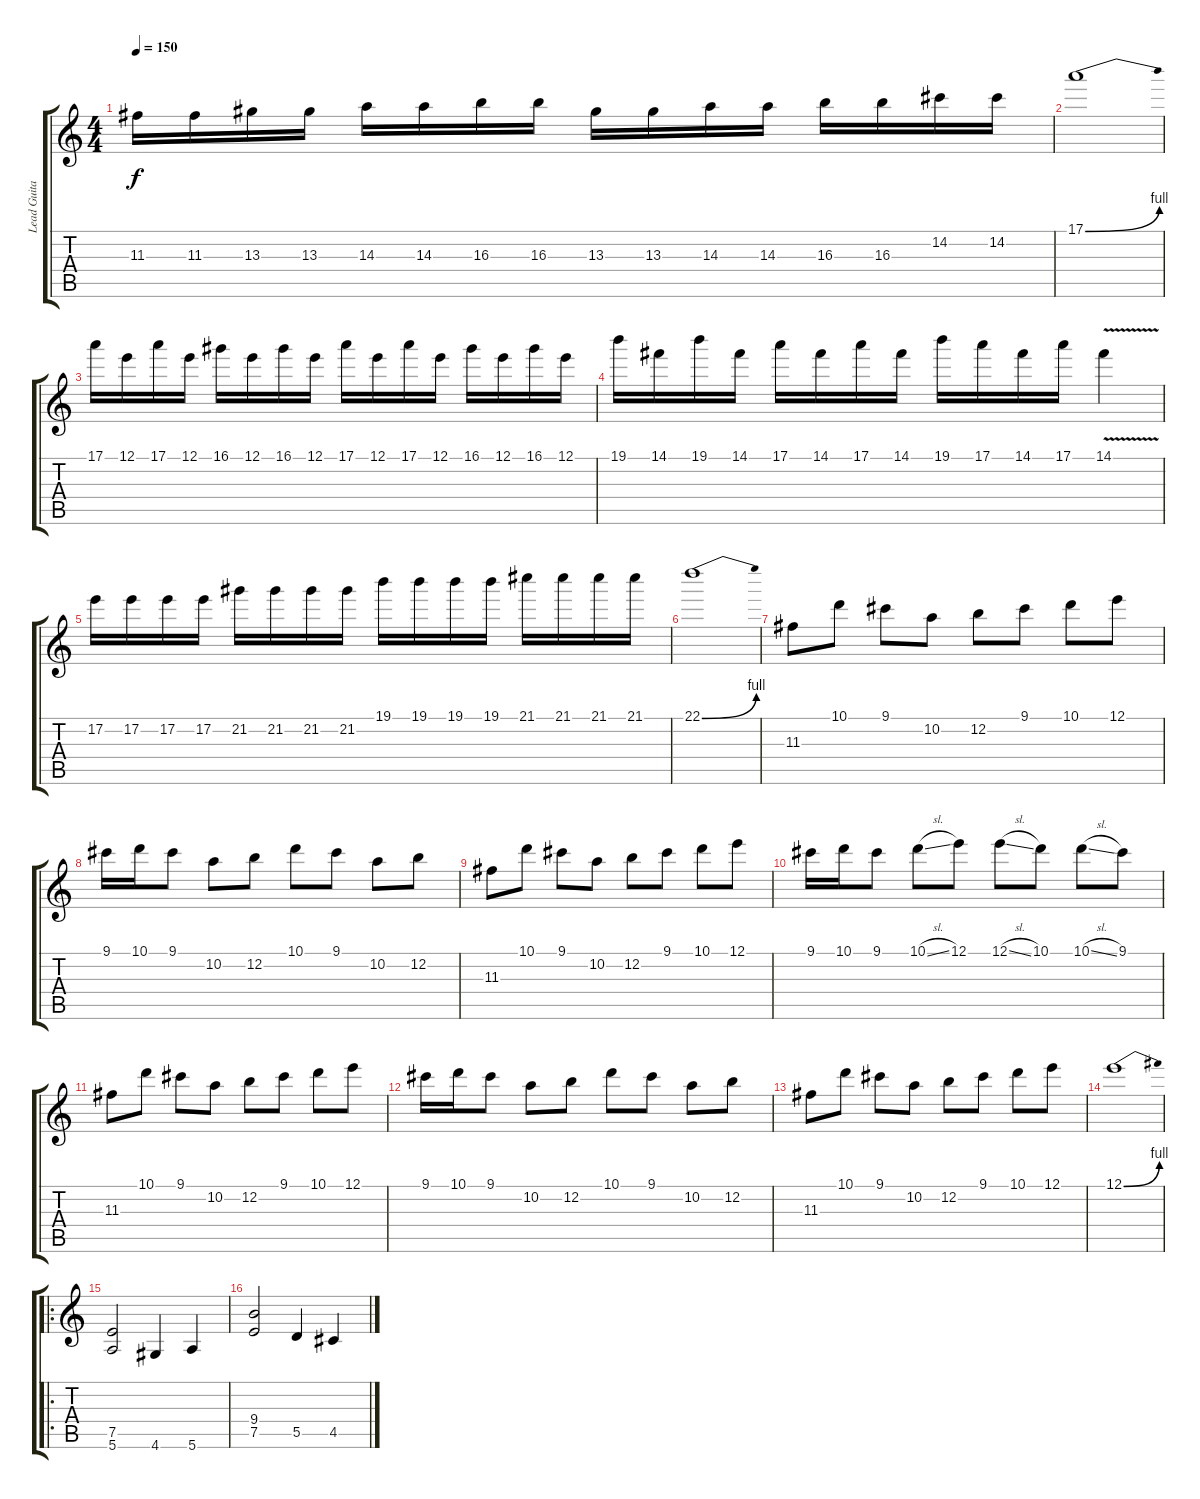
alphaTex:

\track ("Lead Guitar" "Lead Guita") {instrument overdrivenguitar}
\staff {score tabs}
\tuning (E4 B3 G3 D3 A2 E2) {hide}
\ts (4 4)
\tempo 150
\clef g2
\ks c
11.3.16{dy f} 11.3.16 13.3.16 13.3.16 14.3.16 14.3.16 16.3.16 16.3.16 13.3.16 13.3.16 14.3.16 14.3.16 16.3.16 16.3.16 14.2.16 14.2.16 |
17.1{be (bend 0 0 60 4)}.1 |
17.1.16 12.1.16 17.1.16 12.1.16 16.1.16 12.1.16 16.1.16 12.1.16 17.1.16 12.1.16 17.1.16 12.1.16 16.1.16 12.1.16 16.1.16 12.1.16 |
19.1.16 14.1.16 19.1.16 14.1.16 17.1.16 14.1.16 17.1.16 14.1.16 19.1.16 17.1.16 14.1.16 17.1.16 14.1{v}.4 |
17.2.16 17.2.16 17.2.16 17.2.16 21.2.16 21.2.16 21.2.16 21.2.16 19.1.16 19.1.16 19.1.16 19.1.16 21.1.16 21.1.16 21.1.16 21.1.16 |
22.1{be (bend 0 0 60 4)}.1 |
11.3.8 10.1.8 9.1.8 10.2.8 12.2.8 9.1.8 10.1.8 12.1.8 |
9.1.16 10.1.16 9.1.8 10.2.8 12.2.8 10.1.8 9.1.8 10.2.8 12.2.8 |
11.3.8 10.1.8 9.1.8 10.2.8 12.2.8 9.1.8 10.1.8 12.1.8 |
9.1.16 10.1.16 9.1.8 10.1{sl}.8 12.1.8 12.1{sl}.8 10.1.8 10.1{sl}.8 9.1.8 |
11.3.8 10.1.8 9.1.8 10.2.8 12.2.8 9.1.8 10.1.8 12.1.8 |
9.1.16 10.1.16 9.1.8 10.2.8 12.2.8 10.1.8 9.1.8 10.2.8 12.2.8 |
11.3.8 10.1.8 9.1.8 10.2.8 12.2.8 9.1.8 10.1.8 12.1.8 |
12.1{be (bend 0 0 60 4)}.1 |
\ro
(7.5 5.6).2 4.6.4 5.6.4 |
(9.4 7.5).2 5.5.4 4.5.4
